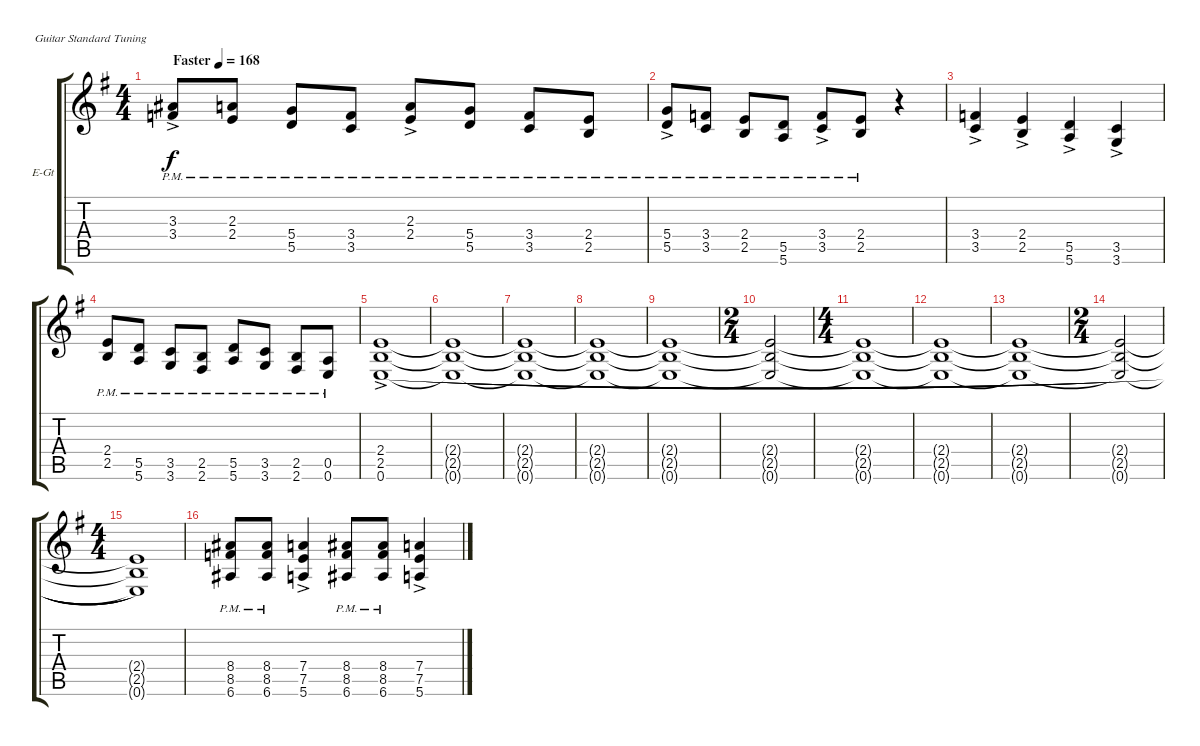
\bracketExtendMode groupsimilarinstruments
\firstSystemTrackNameOrientation horizontal
\otherSystemsTrackNameOrientation horizontal
\track ("Guitar 2" "E-Gt") {instrument electricguitarclean}
\staff {score tabs}
\tuning (E4 B3 G3 D3 A2 E2)
\ts (4 4)
\tempo (168 "Faster")
\clef g2
\scale
1.07818
\ks g
(3.3{ac pm} 3.4{ac pm}).8{dy f} (2.3{pm} 2.4{pm}).8 (5.4{pm} 5.5).8 (3.4{pm} 3.5{pm}).8 (2.3{ac pm} 2.4{ac pm}).8 (5.4{pm} 5.5).8 (3.4{pm} 3.5{pm}).8 (2.4{pm} 2.5{pm}).8 |
\scale
0.921816 (5.4{ac pm} 5.5{ac}).8 (3.4{pm} 3.5{pm}).8 (2.4{pm} 2.5{pm}).8 (5.5{pm} 5.6).8 (3.4{ac pm} 3.5{ac pm}).8 (2.4{pm} 2.5{pm}).8 r.4 |
\scale
1.07818 (3.4{ac} 3.5{ac}).4 (2.4{ac} 2.5{ac}).4 (5.5{ac} 5.6).4 (3.5{ac} 3.6{ac}).4 |
\scale
0.921816 (2.4{pm} 2.5{pm}).8 (5.5{pm} 5.6).8 (3.5{pm} 3.6{pm}).8 (2.5{pm} 2.6{pm}).8 (5.5{pm} 5.6).8 (3.5{pm} 3.6{pm}).8 (2.5{pm} 2.6{pm}).8 (0.6{pm} 0.5).8 |
\scale
1.07818 (2.4 2.5 0.6{ac}).1{legatoorigin} |
\scale
0.921816 (2.4{t} 2.5{t} 0.6{t}).1{legatoorigin} |
\scale
1.07818 (2.4{t} 2.5{t} 0.6{t}).1{legatoorigin} |
\scale
0.921816 (2.4{t} 2.5{t} 0.6{t}).1{legatoorigin} |
\scale
1.07818 (2.4{t} 2.5{t} 0.6{t}).1{legatoorigin} |
\ts (2 4)
\scale
0.921816 (2.4{t} 2.5{t} 0.6{t}).2{legatoorigin} |
\ts (4 4)
\scale
1.10845 (2.4{t} 2.5{t} 0.6{t}).1{legatoorigin} |
\scale
0.891551 (2.4{t} 2.5{t} 0.6{t}).1{legatoorigin} |
\scale
1.07818 (2.4{t} 2.5{t} 0.6{t}).1{legatoorigin} |
\ts (2 4)
\scale
0.921816 (2.4{t} 2.5{t} 0.6{t}).2{legatoorigin} |
\ts (4 4)
\scale
1.10845 (2.4{t} 2.5{t} 0.6{t}).1 |
\scale
0.891551 (8.5{pm} 6.6{pm} 8.4{pm}).8 (8.5{pm} 6.6{pm} 8.4{pm}).8 (7.4 7.5 5.6{ac}).4 (8.5{pm} 6.6{pm} 8.4{pm}).8 (8.5{pm} 6.6{pm} 8.4{pm}).8 (7.4 7.5 5.6{ac}).4
